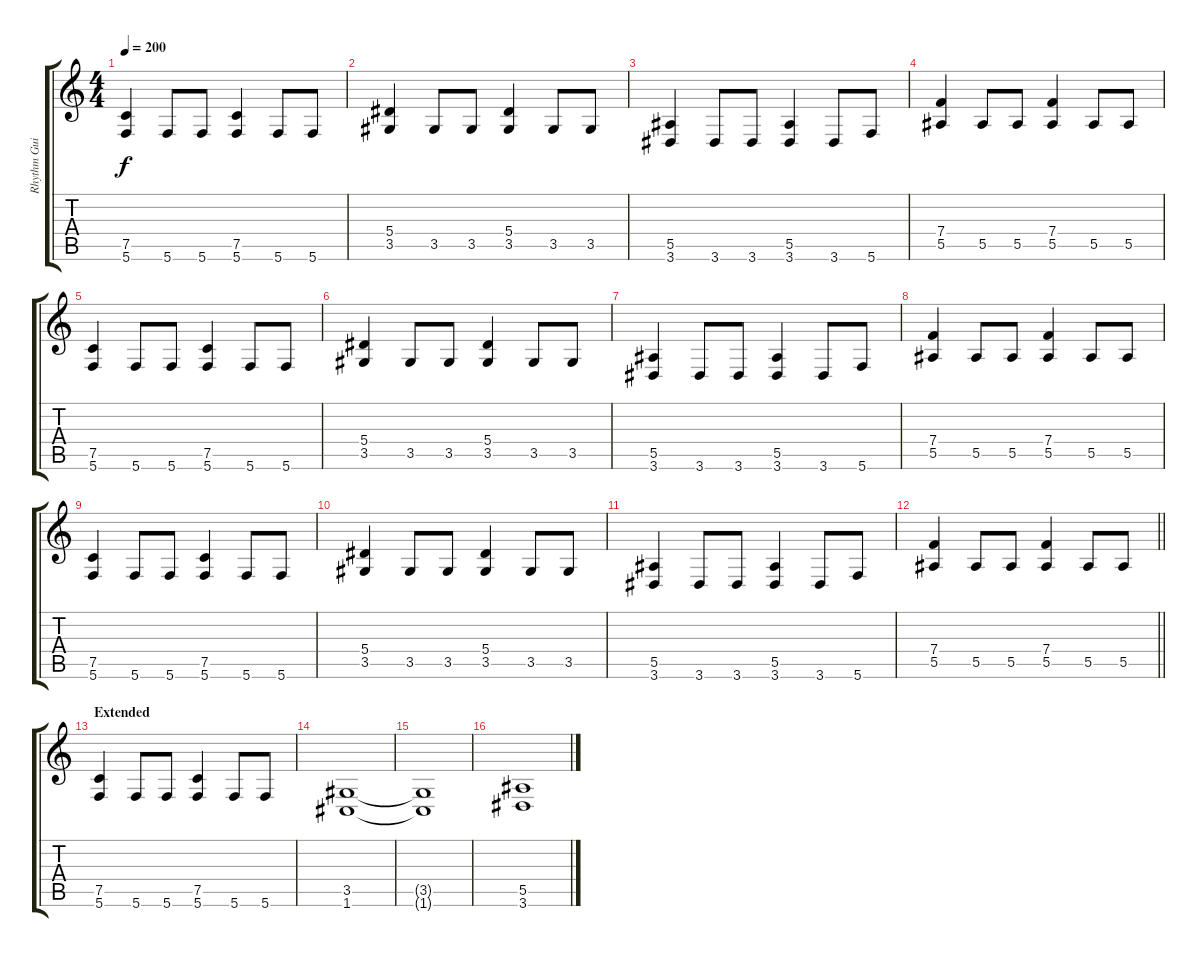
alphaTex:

\track ("Rhythm Guitar" "Rhythm Gui") {instrument distortionguitar}
\staff {score tabs}
\tuning (C4 G3 Eb3 Bb2 F2 C2) {hide}
\ts (4 4)
\tempo 200
\clef g2
\ks c
(7.5 5.6).4{dy f} 5.6.8 5.6.8 (7.5 5.6).4 5.6.8 5.6.8 |
(5.4 3.5).4 3.5.8 3.5.8 (5.4 3.5).4 3.5.8 3.5.8 |
(5.5 3.6).4 3.6.8 3.6.8 (5.5 3.6).4 3.6.8 5.6.8 |
(7.4 5.5).4 5.5.8 5.5.8 (7.4 5.5).4 5.5.8 5.5.8 |
(7.5 5.6).4 5.6.8 5.6.8 (7.5 5.6).4 5.6.8 5.6.8 |
(5.4 3.5).4 3.5.8 3.5.8 (5.4 3.5).4 3.5.8 3.5.8 |
(5.5 3.6).4 3.6.8 3.6.8 (5.5 3.6).4 3.6.8 5.6.8 |
(7.4 5.5).4 5.5.8 5.5.8 (7.4 5.5).4 5.5.8 5.5.8 |
(7.5 5.6).4 5.6.8 5.6.8 (7.5 5.6).4 5.6.8 5.6.8 |
(5.4 3.5).4 3.5.8 3.5.8 (5.4 3.5).4 3.5.8 3.5.8 |
(5.5 3.6).4 3.6.8 3.6.8 (5.5 3.6).4 3.6.8 5.6.8 |
\barLineRight lightlight
(7.4 5.5).4 5.5.8 5.5.8 (7.4 5.5).4 5.5.8 5.5.8 |
\section ("" "Extended")
(7.5 5.6).4 5.6.8 5.6.8 (7.5 5.6).4 5.6.8 5.6.8 |
(3.5 1.6).1 |
(3.5{t} 1.6{t}).1 |
(5.5 3.6).1
